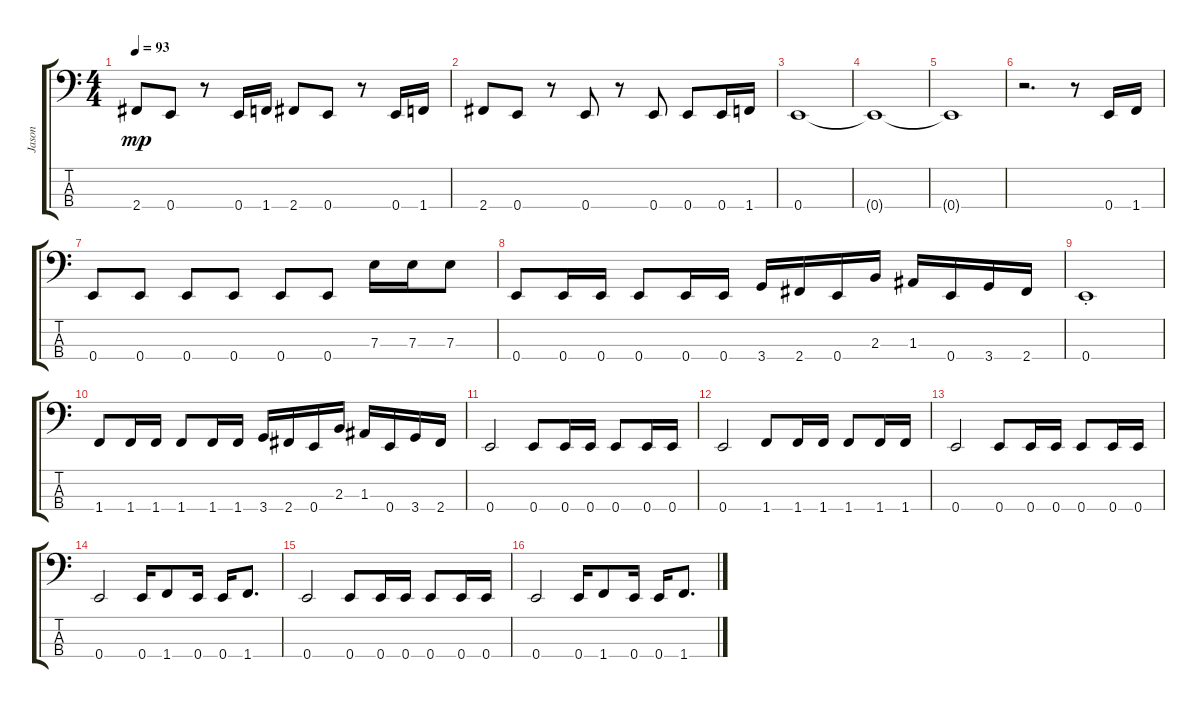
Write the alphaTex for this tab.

\track ("Jason" "Jason") {instrument electricbasspick}
\staff {score tabs}
\tuning (G2 D2 A1 E1) {hide}
\ts (4 4)
\tempo 93
\clef f4
\ks c
2.4.8{dy mp} 0.4.8 r.8 0.4.16 1.4.16 2.4.8 0.4.8 r.8 0.4.16 1.4.16 |
2.4.8 0.4.8 r.8 0.4.8 r.8 0.4.8 0.4.8 0.4.16 1.4.16 |
0.4.1 |
0.4{t}.1 |
0.4{t}.1 |
r.2{d} r.8 0.4.16 1.4.16 |
0.4.8 0.4.8 0.4.8 0.4.8 0.4.8 0.4.8 7.3.16 7.3.16 7.3.8 |
0.4.8 0.4.16 0.4.16 0.4.8 0.4.16 0.4.16 3.4.16 2.4.16 0.4.16 2.3.16 1.3.16 0.4.16 3.4.16 2.4.16 |
0.4{st}.1 |
1.4.8 1.4.16 1.4.16 1.4.8 1.4.16 1.4.16 3.4.16 2.4.16 0.4.16 2.3.16 1.3.16 0.4.16 3.4.16 2.4.16 |
0.4.2 0.4.8 0.4.16 0.4.16 0.4.8 0.4.16 0.4.16 |
0.4.2 1.4.8 1.4.16 1.4.16 1.4.8 1.4.16 1.4.16 |
0.4.2 0.4.8 0.4.16 0.4.16 0.4.8 0.4.16 0.4.16 |
0.4.2 0.4.16 1.4.8 0.4.16 0.4.16 1.4.8{d} |
0.4.2 0.4.8 0.4.16 0.4.16 0.4.8 0.4.16 0.4.16 |
0.4.2 0.4.16 1.4.8 0.4.16 0.4.16 1.4.8{d}
